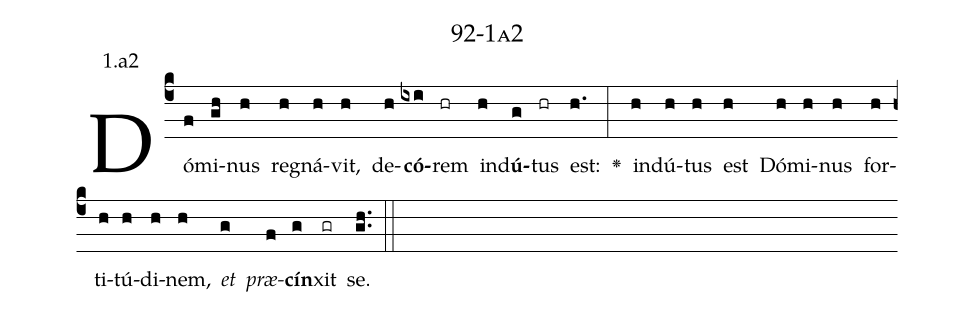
name: 92-1a2;
annotation: 1.a2;
%%
(c4)Dó(f)mi(gh)nus(h) re(h)gná(h)vit,(h) de(h)<b>có</b>(ixi)rem(hr) ind(h)<b>ú</b>(g)tus(hr) est:(h.) <v>\greheightstar</v>(:) ind(h)ú(h)tus(h) est(h) Dó(h)mi(h)nus(h) for(h)ti(h)tú(h)di(h)nem,(h) <i>et</i>(g) <i>præ</i>(f)<b>cín</b>(g)xit(gr) se.(gh..) (::)


%E(h) u(h) o(g) u(f) a(g) e.(gh..) (::)
